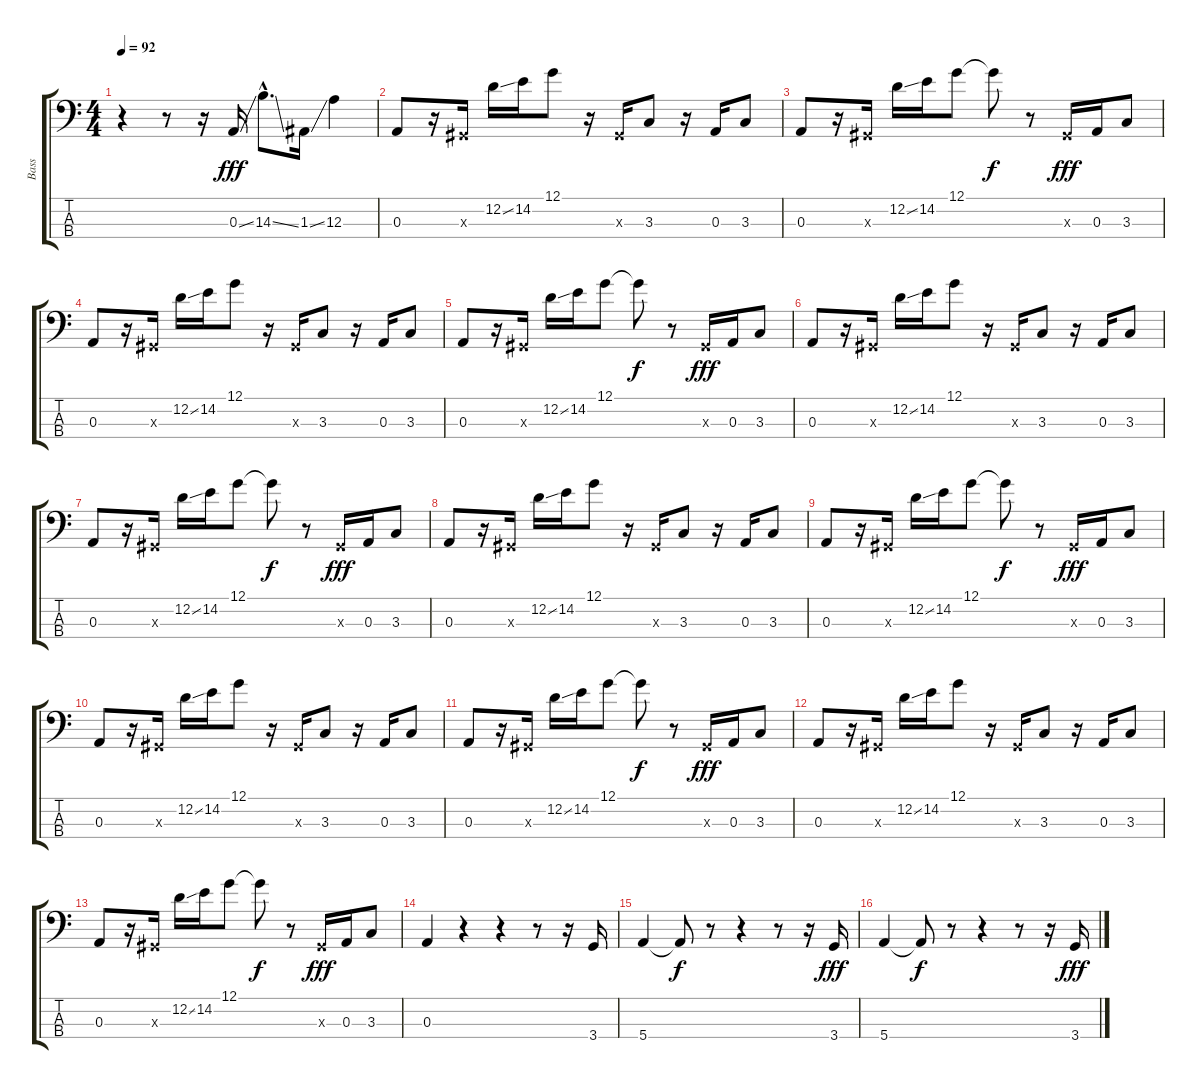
\track ("Bass" "Bass") {instrument electricbassfinger}
\staff {score tabs}
\tuning (G2 D2 A1 E1) {hide}
\ts (4 4)
\tempo 92
\clef f4
\ks c
r.4{dy fff} r.8 r.16 0.3{ss}.16 14.3{ss hac}.8{d} 1.3{ss}.16 12.3.4 |
0.3.8 r.16 -1.3{x}.16 12.2{ss}.16 14.2.16 12.1.8 r.16 -1.3{x}.16 3.3.8 r.16 0.3.16 3.3.8 |
0.3.8 r.16 -1.3{x}.16 12.2{ss}.16 14.2.16 12.1.8 12.1{t}.8{dy f} r.8 -1.3{x}.16{dy fff} 0.3.16 3.3.8 |
0.3.8 r.16 -1.3{x}.16 12.2{ss}.16 14.2.16 12.1.8 r.16 -1.3{x}.16 3.3.8 r.16 0.3.16 3.3.8 |
0.3.8 r.16 -1.3{x}.16 12.2{ss}.16 14.2.16 12.1.8 12.1{t}.8{dy f} r.8 -1.3{x}.16{dy fff} 0.3.16 3.3.8 |
0.3.8 r.16 -1.3{x}.16 12.2{ss}.16 14.2.16 12.1.8 r.16 -1.3{x}.16 3.3.8 r.16 0.3.16 3.3.8 |
0.3.8 r.16 -1.3{x}.16 12.2{ss}.16 14.2.16 12.1.8 12.1{t}.8{dy f} r.8 -1.3{x}.16{dy fff} 0.3.16 3.3.8 |
0.3.8 r.16 -1.3{x}.16 12.2{ss}.16 14.2.16 12.1.8 r.16 -1.3{x}.16 3.3.8 r.16 0.3.16 3.3.8 |
0.3.8 r.16 -1.3{x}.16 12.2{ss}.16 14.2.16 12.1.8 12.1{t}.8{dy f} r.8 -1.3{x}.16{dy fff} 0.3.16 3.3.8 |
0.3.8 r.16 -1.3{x}.16 12.2{ss}.16 14.2.16 12.1.8 r.16 -1.3{x}.16 3.3.8 r.16 0.3.16 3.3.8 |
0.3.8 r.16 -1.3{x}.16 12.2{ss}.16 14.2.16 12.1.8 12.1{t}.8{dy f} r.8 -1.3{x}.16{dy fff} 0.3.16 3.3.8 |
0.3.8 r.16 -1.3{x}.16 12.2{ss}.16 14.2.16 12.1.8 r.16 -1.3{x}.16 3.3.8 r.16 0.3.16 3.3.8 |
0.3.8 r.16 -1.3{x}.16 12.2{ss}.16 14.2.16 12.1.8 12.1{t}.8{dy f} r.8 -1.3{x}.16{dy fff} 0.3.16 3.3.8 |
0.3.4 r.4 r.4 r.8 r.16 3.4.16 |
5.4.4 5.4{t}.8{dy f} r.8 r.4 r.8 r.16 3.4.16{dy fff} |
5.4.4 5.4{t}.8{dy f} r.8 r.4 r.8 r.16 3.4.16{dy fff}
